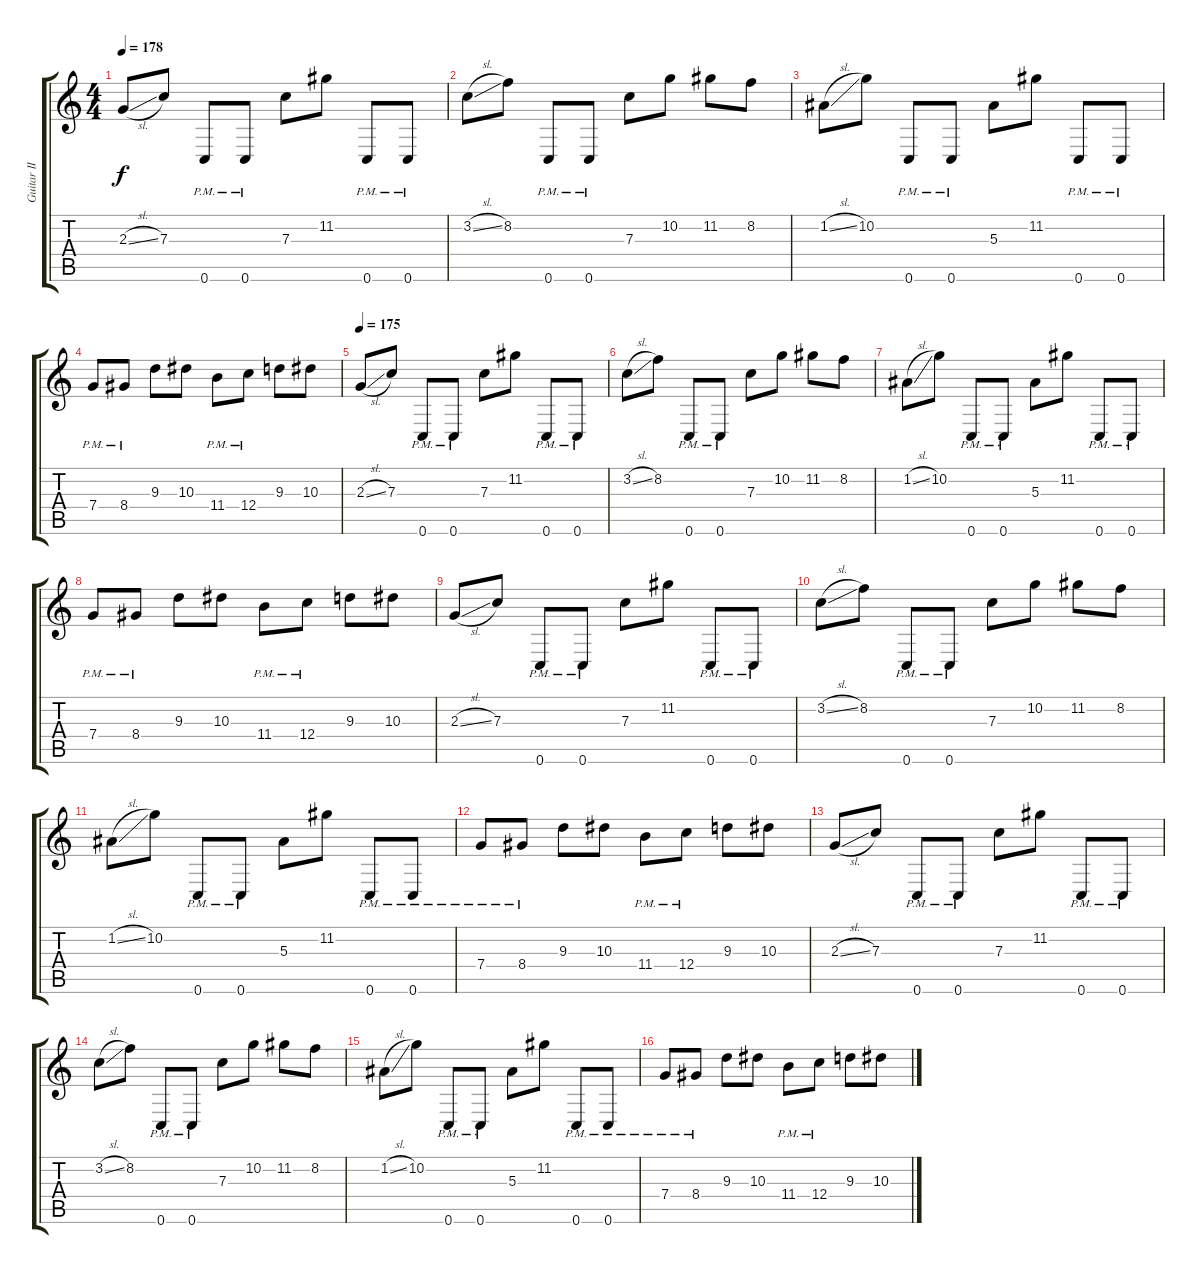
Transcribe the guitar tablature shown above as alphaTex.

\track ("Guitar II" "Guitar II") {instrument overdrivenguitar}
\staff {score tabs}
\tuning (D4 A3 F3 C3 G2 C2) {hide}
\ts (4 4)
\tempo 178
\clef g2
\ks c
2.3{sl}.8{dy f} 7.3.8 0.6{pm}.8 0.6{pm}.8 7.3.8 11.2.8 0.6{pm}.8 0.6{pm}.8 |
3.2{sl}.8 8.2.8 0.6{pm}.8 0.6{pm}.8 7.3.8 10.2.8 11.2.8 8.2.8 |
1.2{sl}.8 10.2.8 0.6{pm}.8 0.6{pm}.8 5.3.8 11.2.8 0.6{pm}.8 0.6{pm}.8 |
7.4{pm}.8 8.4{pm}.8 9.3.8 10.3.8 11.4{pm}.8 12.4{pm}.8 9.3.8 10.3.8 |
\tempo 175
2.3{sl}.8 7.3.8 0.6{pm}.8 0.6{pm}.8 7.3.8 11.2.8 0.6{pm}.8 0.6{pm}.8 |
3.2{sl}.8 8.2.8 0.6{pm}.8 0.6{pm}.8 7.3.8 10.2.8 11.2.8 8.2.8 |
1.2{sl}.8 10.2.8 0.6{pm}.8 0.6{pm}.8 5.3.8 11.2.8 0.6{pm}.8 0.6{pm}.8 |
7.4{pm}.8 8.4{pm}.8 9.3.8 10.3.8 11.4{pm}.8 12.4{pm}.8 9.3.8 10.3.8 |
2.3{sl}.8 7.3.8 0.6{pm}.8 0.6{pm}.8 7.3.8 11.2.8 0.6{pm}.8 0.6{pm}.8 |
3.2{sl}.8 8.2.8 0.6{pm}.8 0.6{pm}.8 7.3.8 10.2.8 11.2.8 8.2.8 |
1.2{sl}.8 10.2.8 0.6{pm}.8 0.6{pm}.8 5.3.8 11.2.8 0.6{pm}.8 0.6{pm}.8 |
7.4{pm}.8 8.4{pm}.8 9.3.8 10.3.8 11.4{pm}.8 12.4{pm}.8 9.3.8 10.3.8 |
2.3{sl}.8 7.3.8 0.6{pm}.8 0.6{pm}.8 7.3.8 11.2.8 0.6{pm}.8 0.6{pm}.8 |
3.2{sl}.8 8.2.8 0.6{pm}.8 0.6{pm}.8 7.3.8 10.2.8 11.2.8 8.2.8 |
1.2{sl}.8 10.2.8 0.6{pm}.8 0.6{pm}.8 5.3.8 11.2.8 0.6{pm}.8 0.6{pm}.8 |
7.4{pm}.8 8.4{pm}.8 9.3.8 10.3.8 11.4{pm}.8 12.4{pm}.8 9.3.8 10.3.8
